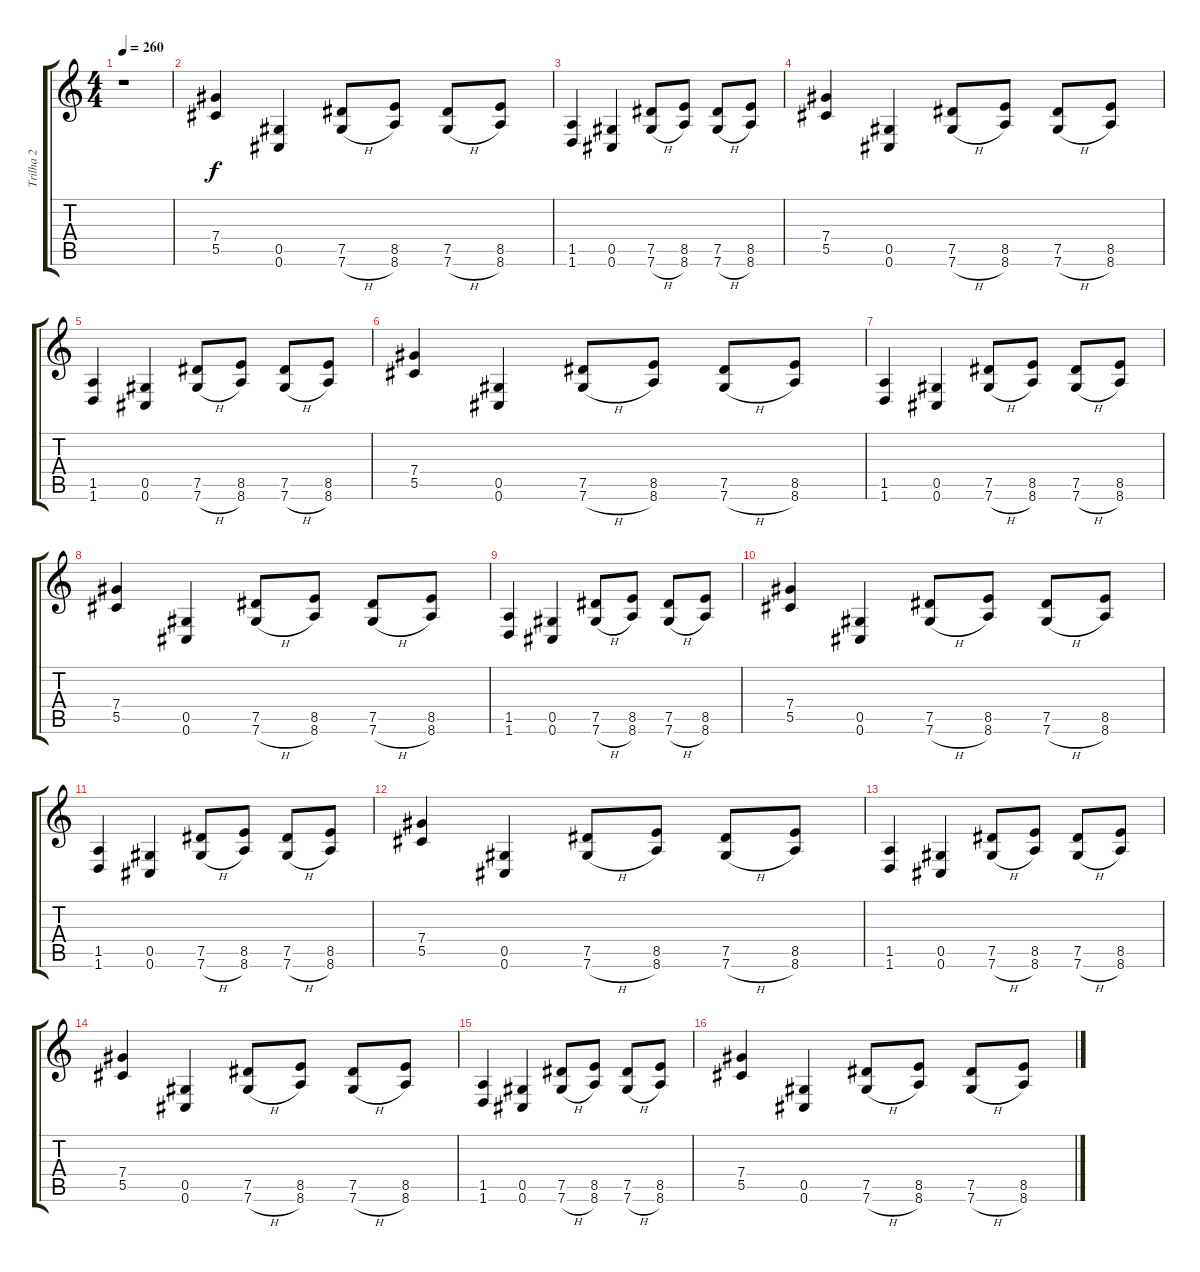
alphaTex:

\track ("Trilha 2" "Trilha 2") {instrument overdrivenguitar}
\staff {score tabs}
\tuning (Eb4 Bb3 Gb3 Db3 Ab2 Db2) {hide}
\ts (4 4)
\tempo 260
\clef g2
\ks c
r.1{dy f instrument overdrivenguitar} |
(7.4 5.5).4 (0.5 0.6).4 (7.5 7.6{h}).8 (8.5 8.6).8 (7.5 7.6{h}).8 (8.5 8.6).8 |
(1.5 1.6).4 (0.5 0.6).4 (7.5 7.6{h}).8 (8.5 8.6).8 (7.5 7.6{h}).8 (8.5 8.6).8 |
(7.4 5.5).4 (0.5 0.6).4 (7.5 7.6{h}).8 (8.5 8.6).8 (7.5 7.6{h}).8 (8.5 8.6).8 |
(1.5 1.6).4 (0.5 0.6).4 (7.5 7.6{h}).8 (8.5 8.6).8 (7.5 7.6{h}).8 (8.5 8.6).8 |
(7.4 5.5).4 (0.5 0.6).4 (7.5 7.6{h}).8 (8.5 8.6).8 (7.5 7.6{h}).8 (8.5 8.6).8 |
(1.5 1.6).4 (0.5 0.6).4 (7.5 7.6{h}).8 (8.5 8.6).8 (7.5 7.6{h}).8 (8.5 8.6).8 |
(7.4 5.5).4 (0.5 0.6).4 (7.5 7.6{h}).8 (8.5 8.6).8 (7.5 7.6{h}).8 (8.5 8.6).8 |
(1.5 1.6).4 (0.5 0.6).4 (7.5 7.6{h}).8 (8.5 8.6).8 (7.5 7.6{h}).8 (8.5 8.6).8 |
(7.4 5.5).4 (0.5 0.6).4 (7.5 7.6{h}).8 (8.5 8.6).8 (7.5 7.6{h}).8 (8.5 8.6).8 |
(1.5 1.6).4 (0.5 0.6).4 (7.5 7.6{h}).8 (8.5 8.6).8 (7.5 7.6{h}).8 (8.5 8.6).8 |
(7.4 5.5).4 (0.5 0.6).4 (7.5 7.6{h}).8 (8.5 8.6).8 (7.5 7.6{h}).8 (8.5 8.6).8 |
(1.5 1.6).4 (0.5 0.6).4 (7.5 7.6{h}).8 (8.5 8.6).8 (7.5 7.6{h}).8 (8.5 8.6).8 |
(7.4 5.5).4 (0.5 0.6).4 (7.5 7.6{h}).8 (8.5 8.6).8 (7.5 7.6{h}).8 (8.5 8.6).8 |
(1.5 1.6).4 (0.5 0.6).4 (7.5 7.6{h}).8 (8.5 8.6).8 (7.5 7.6{h}).8 (8.5 8.6).8 |
(7.4 5.5).4 (0.5 0.6).4 (7.5 7.6{h}).8 (8.5 8.6).8 (7.5 7.6{h}).8 (8.5 8.6).8
